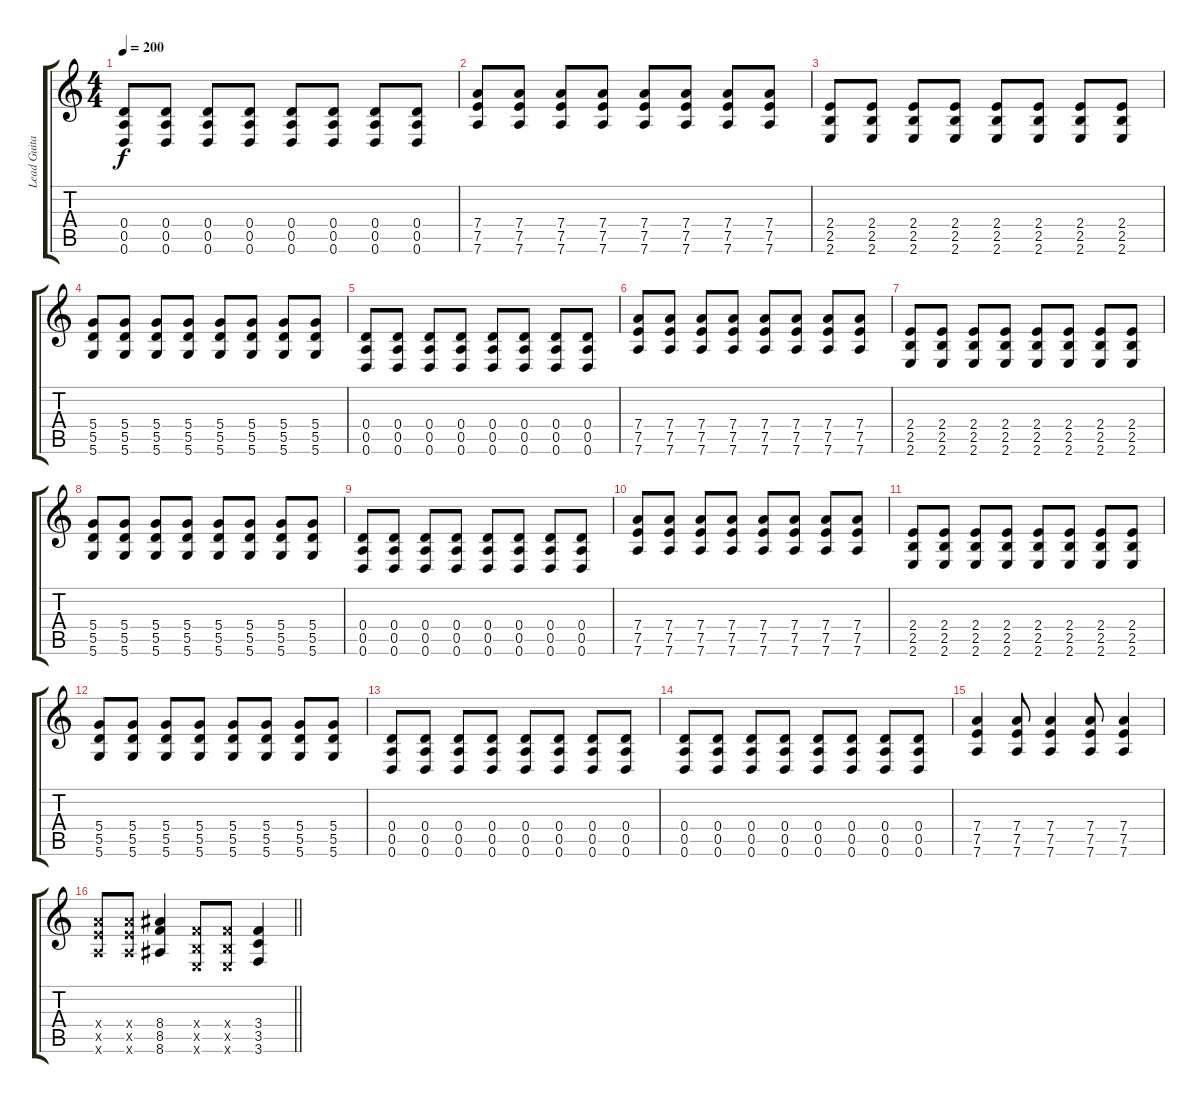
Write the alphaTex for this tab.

\track ("Lead Guitar" "Lead Guita") {instrument electricguitarclean}
\staff {score tabs}
\tuning (E4 B3 G3 D3 A2 D2) {hide}
\ts (4 4)
\tempo 200
\clef g2
\ks c
(0.4 0.5 0.6).8{dy f} (0.4 0.5 0.6).8 (0.4 0.5 0.6).8 (0.4 0.5 0.6).8 (0.4 0.5 0.6).8 (0.4 0.5 0.6).8 (0.4 0.5 0.6).8 (0.4 0.5 0.6).8 |
(7.4 7.5 7.6).8 (7.4 7.5 7.6).8 (7.4 7.5 7.6).8 (7.4 7.5 7.6).8 (7.4 7.5 7.6).8 (7.4 7.5 7.6).8 (7.4 7.5 7.6).8 (7.4 7.5 7.6).8 |
(2.4 2.5 2.6).8 (2.4 2.5 2.6).8 (2.4 2.5 2.6).8 (2.4 2.5 2.6).8 (2.4 2.5 2.6).8 (2.4 2.5 2.6).8 (2.4 2.5 2.6).8 (2.4 2.5 2.6).8 |
(5.4 5.5 5.6).8 (5.4 5.5 5.6).8 (5.4 5.5 5.6).8 (5.4 5.5 5.6).8 (5.4 5.5 5.6).8 (5.4 5.5 5.6).8 (5.4 5.5 5.6).8 (5.4 5.5 5.6).8 |
(0.4 0.5 0.6).8 (0.4 0.5 0.6).8 (0.4 0.5 0.6).8 (0.4 0.5 0.6).8 (0.4 0.5 0.6).8 (0.4 0.5 0.6).8 (0.4 0.5 0.6).8 (0.4 0.5 0.6).8 |
(7.4 7.5 7.6).8 (7.4 7.5 7.6).8 (7.4 7.5 7.6).8 (7.4 7.5 7.6).8 (7.4 7.5 7.6).8 (7.4 7.5 7.6).8 (7.4 7.5 7.6).8 (7.4 7.5 7.6).8 |
(2.4 2.5 2.6).8 (2.4 2.5 2.6).8 (2.4 2.5 2.6).8 (2.4 2.5 2.6).8 (2.4 2.5 2.6).8 (2.4 2.5 2.6).8 (2.4 2.5 2.6).8 (2.4 2.5 2.6).8 |
(5.4 5.5 5.6).8 (5.4 5.5 5.6).8 (5.4 5.5 5.6).8 (5.4 5.5 5.6).8 (5.4 5.5 5.6).8 (5.4 5.5 5.6).8 (5.4 5.5 5.6).8 (5.4 5.5 5.6).8 |
(0.4 0.5 0.6).8 (0.4 0.5 0.6).8 (0.4 0.5 0.6).8 (0.4 0.5 0.6).8 (0.4 0.5 0.6).8 (0.4 0.5 0.6).8 (0.4 0.5 0.6).8 (0.4 0.5 0.6).8 |
(7.4 7.5 7.6).8 (7.4 7.5 7.6).8 (7.4 7.5 7.6).8 (7.4 7.5 7.6).8 (7.4 7.5 7.6).8 (7.4 7.5 7.6).8 (7.4 7.5 7.6).8 (7.4 7.5 7.6).8 |
(2.4 2.5 2.6).8 (2.4 2.5 2.6).8 (2.4 2.5 2.6).8 (2.4 2.5 2.6).8 (2.4 2.5 2.6).8 (2.4 2.5 2.6).8 (2.4 2.5 2.6).8 (2.4 2.5 2.6).8 |
(5.4 5.5 5.6).8 (5.4 5.5 5.6).8 (5.4 5.5 5.6).8 (5.4 5.5 5.6).8 (5.4 5.5 5.6).8 (5.4 5.5 5.6).8 (5.4 5.5 5.6).8 (5.4 5.5 5.6).8 |
(0.4 0.5 0.6).8 (0.4 0.5 0.6).8 (0.4 0.5 0.6).8 (0.4 0.5 0.6).8 (0.4 0.5 0.6).8 (0.4 0.5 0.6).8 (0.4 0.5 0.6).8 (0.4 0.5 0.6).8 |
(0.4 0.5 0.6).8 (0.4 0.5 0.6).8 (0.4 0.5 0.6).8 (0.4 0.5 0.6).8 (0.4 0.5 0.6).8 (0.4 0.5 0.6).8 (0.4 0.5 0.6).8 (0.4 0.5 0.6).8 |
(7.4 7.5 7.6).4 (7.4 7.5 7.6).8 (7.4 7.5 7.6).4 (7.4 7.5 7.6).8 (7.4 7.5 7.6).4 |
\barLineRight lightlight
(7.4{x} 7.5{x} 7.6{x}).8 (7.4{x} 7.5{x} 7.6{x}).8 (8.4 8.5 8.6).4 (3.4{x} 2.5{x} 2.6{x}).8 (3.4{x} 2.5{x} 2.6{x}).8 (3.4 3.5 3.6).4
